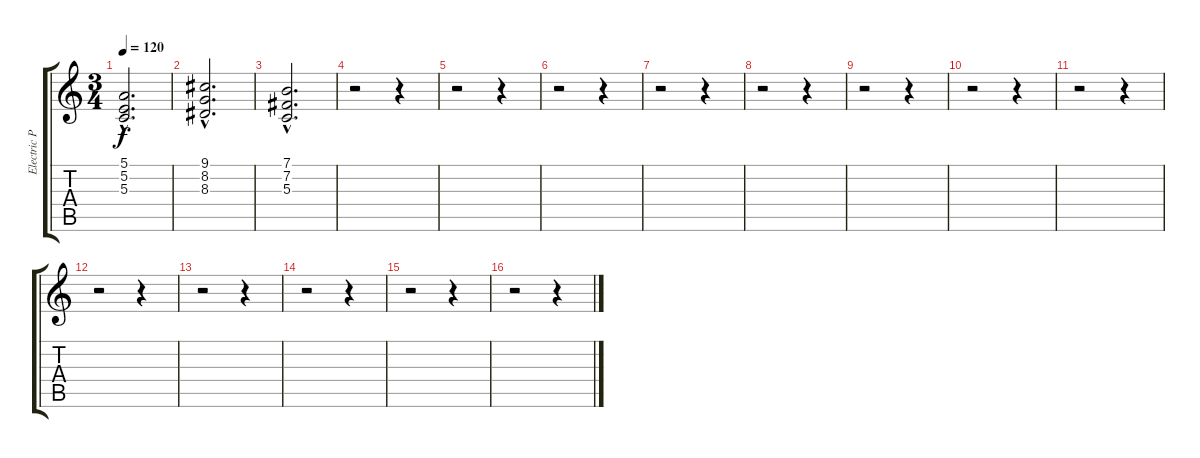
\track ("Electric Piano" "Electric P") {instrument electricpiano1}
\staff {score tabs}
\tuning (E4 B3 G3 D3 A2 E2) {hide}
\ts (3 4)
\tempo 120
\clef g2
\ks c
(5.1{hac} 5.2{hac} 5.3{hac}).2{d dy f} |
(9.1{hac} 8.2{hac} 8.3{hac}).2{d} |
(7.1{hac} 7.2{hac} 5.3{hac}).2{d} |
r.2 r.4 |
r.2 r.4 |
r.2 r.4 |
r.2 r.4 |
r.2 r.4 |
r.2 r.4 |
r.2 r.4 |
r.2 r.4 |
r.2 r.4 |
r.2 r.4 |
r.2 r.4 |
r.2 r.4 |
r.2 r.4
